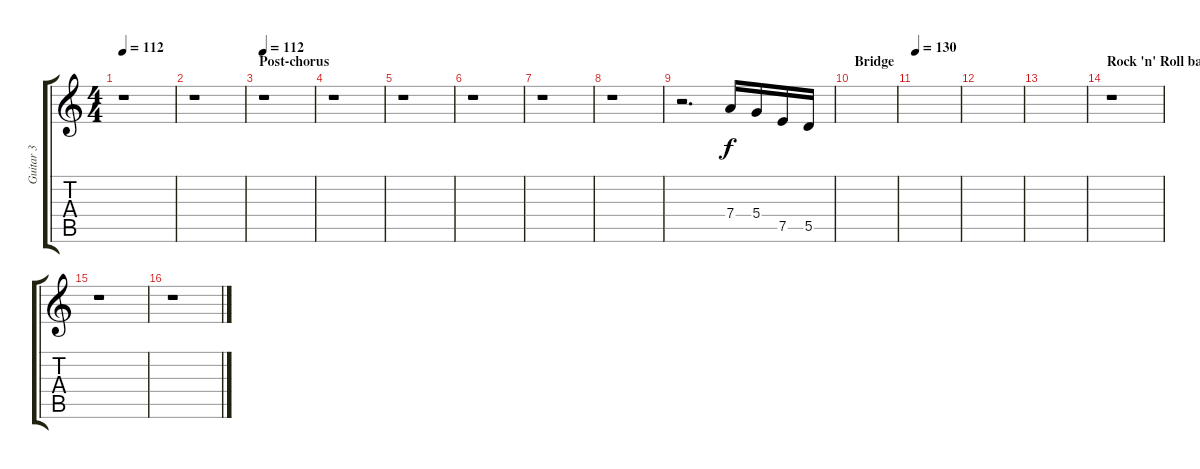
\track ("Guitar 3" "Guitar 3") {instrument distortionguitar}
\staff {score tabs}
\tuning (E4 B3 G3 D3 A2 E2) {hide}
\ts (4 4)
\tempo 112
\clef g2
\ks c
r.1{dy f} |
r.1 |
\section ("" "Post-chorus")
\tempo 112
r.1 |
r.1 |
r.1 |
r.1 |
r.1 |
r.1 |
r.2{d} 7.4.16 5.4.16 7.5.16 5.5.16 |
\section ("" "Bridge")
|
\tempo 130
|
|
|
\section ("" "Rock 'n' Roll baby!")
r.1 |
r.1 |
r.1
